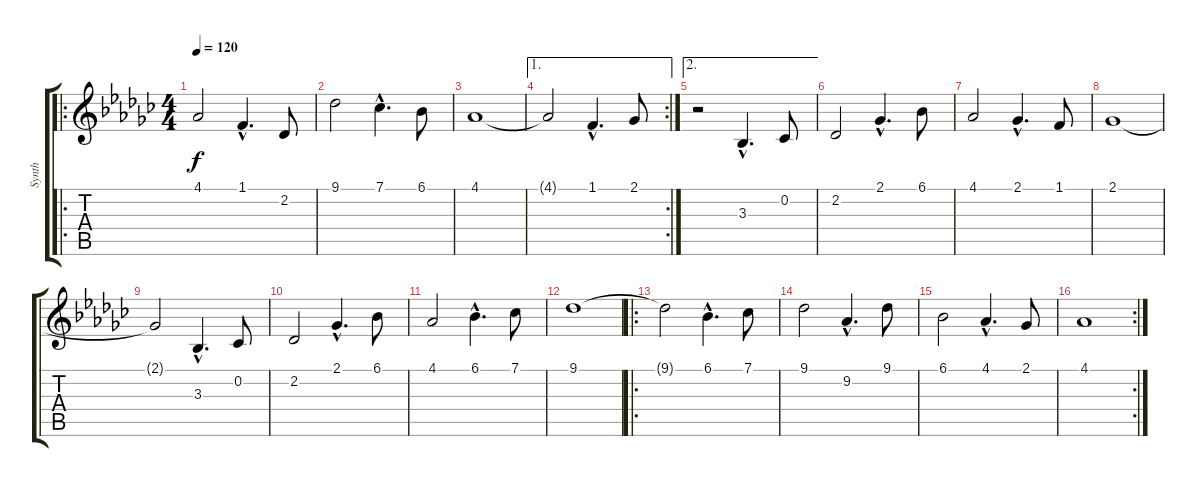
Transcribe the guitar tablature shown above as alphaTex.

\track ("Synth" "Synth") {instrument pad2warm}
\staff {score tabs}
\tuning (E4 B3 G3 D3 A2 E2) {hide}
\ro
\ts (4 4)
\tempo 120
\clef g2
\ks gb
4.1.2{dy f} 1.1{hac}.4{d} 2.2.8 |
9.1.2 7.1{hac}.4{d} 6.1.8 |
4.1.1 |
\ae 1
\rc 2
4.1{t}.2 1.1{hac}.4{d} 2.1.8 |
\ae 2
r.2 3.3{hac}.4{d} 0.2.8 |
2.2.2 2.1{hac}.4{d} 6.1.8 |
4.1.2 2.1{hac}.4{d} 1.1.8 |
2.1.1 |
2.1{t}.2 3.3{hac}.4{d} 0.2.8 |
2.2.2 2.1{hac}.4{d} 6.1.8 |
4.1.2 6.1{hac}.4{d} 7.1.8 |
9.1.1 |
\ro
9.1{t}.2 6.1{hac}.4{d} 7.1.8 |
9.1.2 9.2{hac}.4{d} 9.1.8 |
6.1.2 4.1{hac}.4{d} 2.1.8 |
\rc 2
4.1.1
